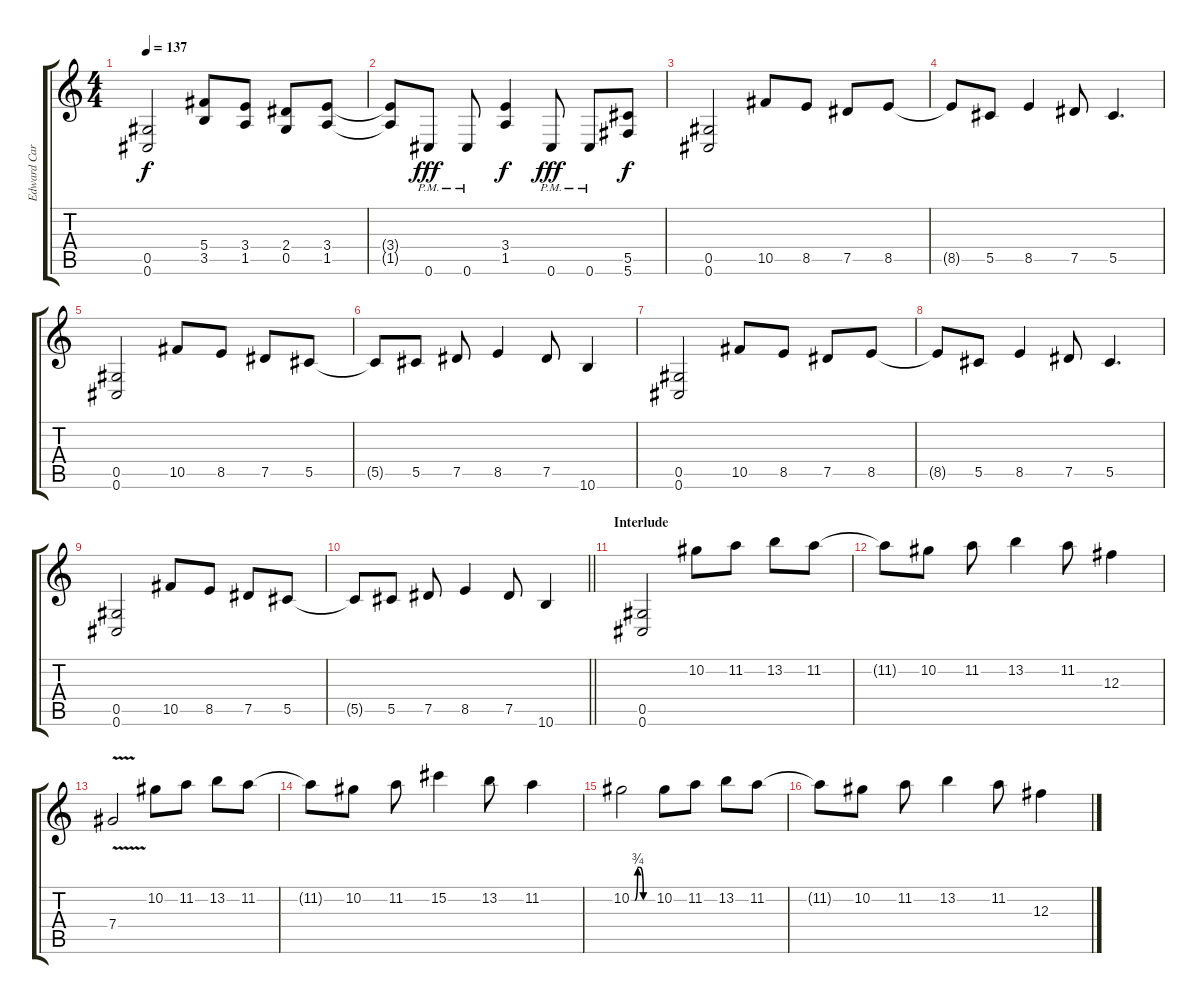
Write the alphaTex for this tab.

\track ("Edward Carlson" "Edward Car") {instrument distortionguitar}
\staff {score tabs}
\tuning (Eb4 Bb3 Gb3 Db3 Ab2 Db2) {hide}
\ts (4 4)
\tempo 137
\clef g2
\ks c
(0.5 0.6).2{dy f} (5.4 3.5).8 (3.4 1.5).8 (2.4 0.5).8 (3.4 1.5).8 |
(3.4{t} 1.5{t}).8 0.6{pm}.8{dy fff} 0.6{pm}.8 (3.4 1.5).4{dy f} 0.6{pm}.8{dy fff} 0.6{pm}.8 (5.5 5.6).8{dy f} |
(0.5 0.6).2 10.5.8 8.5.8 7.5.8 8.5.8 |
8.5{t}.8 5.5.8 8.5.4 7.5.8 5.5.4{d} |
(0.5 0.6).2 10.5.8 8.5.8 7.5.8 5.5.8 |
5.5{t}.8 5.5.8 7.5.8 8.5.4 7.5.8 10.6.4 |
(0.5 0.6).2 10.5.8 8.5.8 7.5.8 8.5.8 |
8.5{t}.8 5.5.8 8.5.4 7.5.8 5.5.4{d} |
(0.5 0.6).2 10.5.8 8.5.8 7.5.8 5.5.8 |
\barLineRight lightlight
5.5{t}.8 5.5.8 7.5.8 8.5.4 7.5.8 10.6.4 |
\section ("" "Interlude")
(0.5 0.6).2 10.2.8 11.2.8 13.2.8 11.2.8 |
11.2{t}.8 10.2.8 11.2.8 13.2.4 11.2.8 12.3.4 |
7.4{v}.2 10.2.8 11.2.8 13.2.8 11.2.8 |
11.2{t}.8 10.2.8 11.2.8 15.2.4 13.2.8 11.2.4 |
10.2{be (custom 0 0 10 0 18 3 24 3 34 0 60 0)}.2 10.2.8 11.2.8 13.2.8 11.2.8 |
11.2{t}.8 10.2.8 11.2.8 13.2.4 11.2.8 12.3.4
